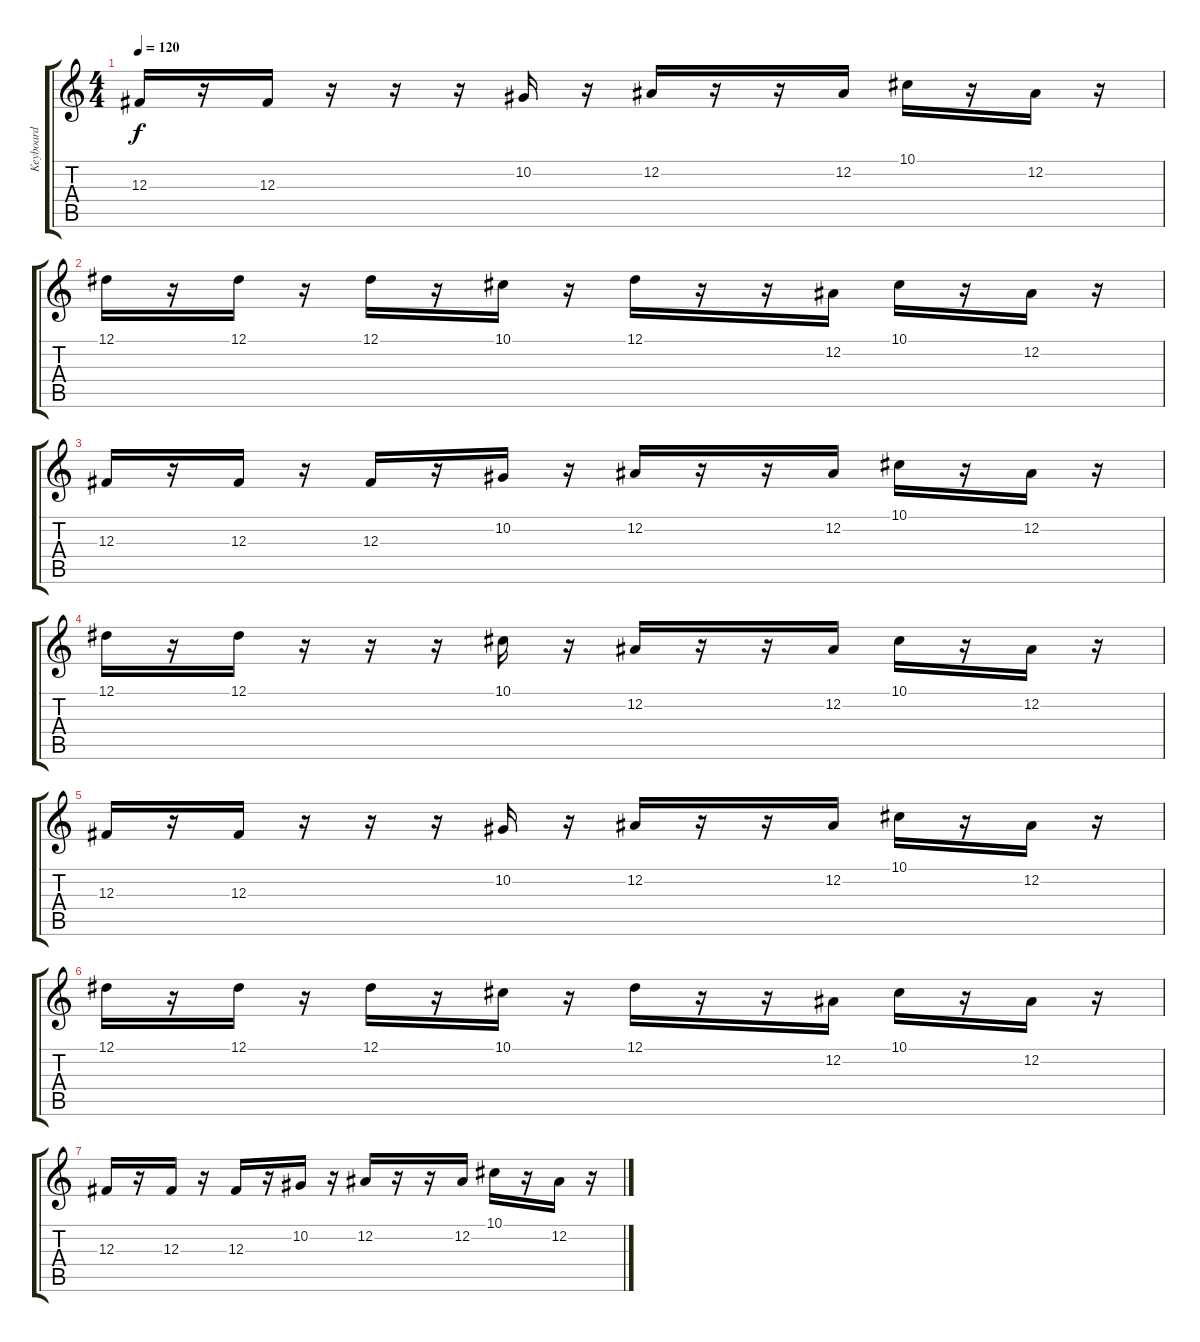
\track ("Keyboard" "Keyboard") {instrument brasssection}
\staff {score tabs}
\tuning (Eb4 Bb3 Gb3 Db3 Ab2 Eb2) {hide}
\ts (4 4)
\tempo 120
\clef g2
\ks c
12.3.16{dy f} r.16 12.3.16 r.16 r.16 r.16 10.2.16 r.16 12.2.16 r.16 r.16 12.2.16 10.1.16 r.16 12.2.16 r.16 |
12.1.16 r.16 12.1.16 r.16 12.1.16 r.16 10.1.16 r.16 12.1.16 r.16 r.16 12.2.16 10.1.16 r.16 12.2.16 r.16 |
12.3.16 r.16 12.3.16 r.16 12.3.16 r.16 10.2.16 r.16 12.2.16 r.16 r.16 12.2.16 10.1.16 r.16 12.2.16 r.16 |
12.1.16 r.16 12.1.16 r.16 r.16 r.16 10.1.16 r.16 12.2.16 r.16 r.16 12.2.16 10.1.16 r.16 12.2.16 r.16 |
12.3.16 r.16 12.3.16 r.16 r.16 r.16 10.2.16 r.16 12.2.16 r.16 r.16 12.2.16 10.1.16 r.16 12.2.16 r.16 |
12.1.16 r.16 12.1.16 r.16 12.1.16 r.16 10.1.16 r.16 12.1.16 r.16 r.16 12.2.16 10.1.16 r.16 12.2.16 r.16 |
12.3.16 r.16 12.3.16 r.16 12.3.16 r.16 10.2.16 r.16 12.2.16 r.16 r.16 12.2.16 10.1.16 r.16 12.2.16 r.16
